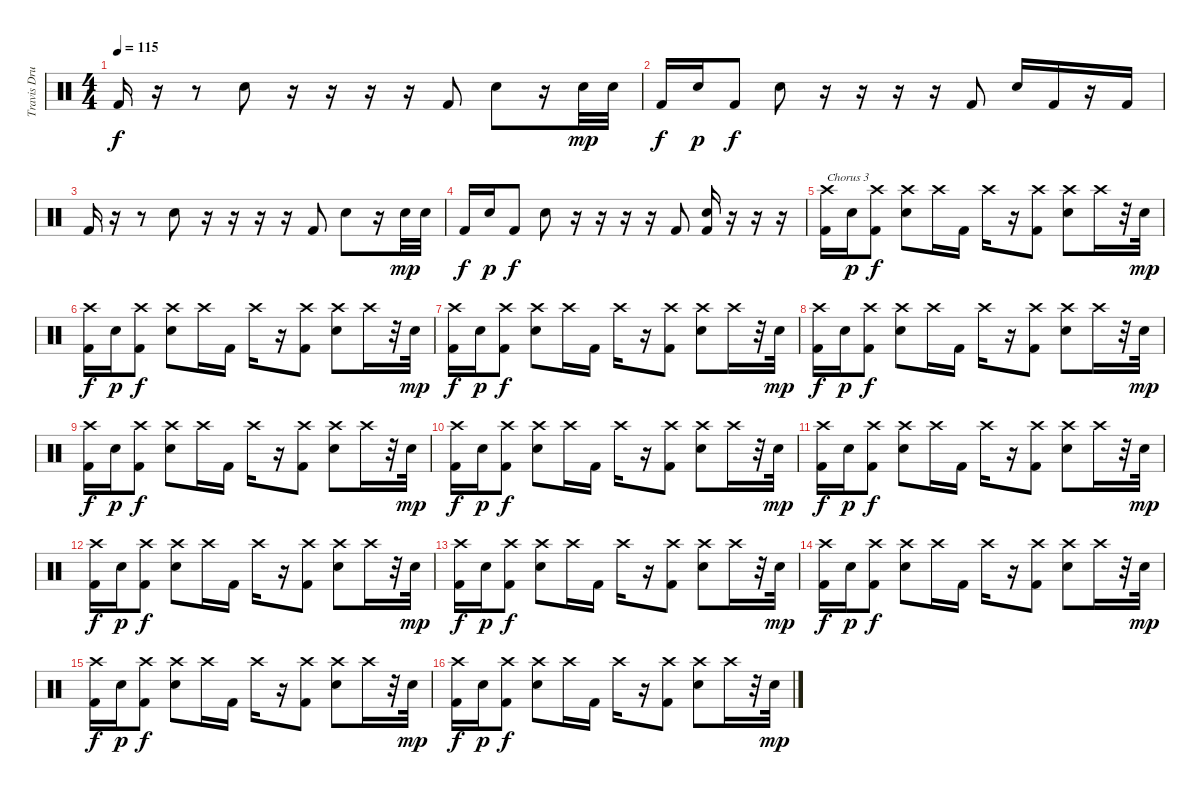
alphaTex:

\track ("Travis Drums" "Travis Dru") {instrument percussion}
\staff {score}
\articulation defaults
\ts (4 4)
\tempo 115
\clef neutral
\ks c "Kick (hit) 2".16{dy f}
r.16 r.8 "Electric Snare (hit)".8 r.16 r.16 r.16 r.16 "Kick (hit) 2".8 "Electric Snare (hit)".8 r.16 "Electric Snare (hit)".32{dy mp} "Electric Snare (hit)".32 |
"Kick (hit) 2".16{dy f} "Electric Snare (hit)".16{dy p} "Kick (hit) 2".8{dy f} "Electric Snare (hit)".8 r.16 r.16 r.16 r.16 "Kick (hit) 2".8 "Electric Snare (hit)".16 "Kick (hit) 2".16 r.16 "Kick (hit) 2".16 |
"Kick (hit) 2".16 r.16 r.8 "Electric Snare (hit)".8 r.16 r.16 r.16 r.16 "Kick (hit) 2".8 "Electric Snare (hit)".8 r.16 "Electric Snare (hit)".32{dy mp} "Electric Snare (hit)".32 |
"Kick (hit) 2".16{dy f} "Electric Snare (hit)".16{dy p} "Kick (hit) 2".8{dy f} "Electric Snare (hit)".8 r.16 r.16 r.16 r.16 "Kick (hit) 2".8 ("Electric Snare (hit)" "Kick (hit) 2").16 r.16 r.16 r.16 |
("Crash high (hit)" "Kick (hit) 2").16{txt "Chorus 3"} "Electric Snare (hit)".16{dy p} ("Crash high (hit)" "Kick (hit) 2").8{dy f} ("Crash high (hit)" "Electric Snare (hit)").8 "Crash high (hit)".16 "Kick (hit) 2".16 "Crash high (hit)".16 r.16 ("Crash high (hit)" "Kick (hit) 2").8 ("Crash high (hit)" "Electric Snare (hit)").8 "Crash high (hit)".16 r.32 "Electric Snare (hit)".32{dy mp} |
("Crash high (hit)" "Kick (hit) 2").16{dy f} "Electric Snare (hit)".16{dy p} ("Crash high (hit)" "Kick (hit) 2").8{dy f} ("Crash high (hit)" "Electric Snare (hit)").8 "Crash high (hit)".16 "Kick (hit) 2".16 "Crash high (hit)".16 r.16 ("Crash high (hit)" "Kick (hit) 2").8 ("Crash high (hit)" "Electric Snare (hit)").8 "Crash high (hit)".16 r.32 "Electric Snare (hit)".32{dy mp} |
("Crash high (hit)" "Kick (hit) 2").16{dy f} "Electric Snare (hit)".16{dy p} ("Crash high (hit)" "Kick (hit) 2").8{dy f} ("Crash high (hit)" "Electric Snare (hit)").8 "Crash high (hit)".16 "Kick (hit) 2".16 "Crash high (hit)".16 r.16 ("Crash high (hit)" "Kick (hit) 2").8 ("Crash high (hit)" "Electric Snare (hit)").8 "Crash high (hit)".16 r.32 "Electric Snare (hit)".32{dy mp} |
("Crash high (hit)" "Kick (hit) 2").16{dy f} "Electric Snare (hit)".16{dy p} ("Crash high (hit)" "Kick (hit) 2").8{dy f} ("Crash high (hit)" "Electric Snare (hit)").8 "Crash high (hit)".16 "Kick (hit) 2".16 "Crash high (hit)".16 r.16 ("Crash high (hit)" "Kick (hit) 2").8 ("Crash high (hit)" "Electric Snare (hit)").8 "Crash high (hit)".16 r.32 "Electric Snare (hit)".32{dy mp} |
("Crash high (hit)" "Kick (hit) 2").16{dy f} "Electric Snare (hit)".16{dy p} ("Crash high (hit)" "Kick (hit) 2").8{dy f} ("Crash high (hit)" "Electric Snare (hit)").8 "Crash high (hit)".16 "Kick (hit) 2".16 "Crash high (hit)".16 r.16 ("Crash high (hit)" "Kick (hit) 2").8 ("Crash high (hit)" "Electric Snare (hit)").8 "Crash high (hit)".16 r.32 "Electric Snare (hit)".32{dy mp} |
("Crash high (hit)" "Kick (hit) 2").16{dy f} "Electric Snare (hit)".16{dy p} ("Crash high (hit)" "Kick (hit) 2").8{dy f} ("Crash high (hit)" "Electric Snare (hit)").8 "Crash high (hit)".16 "Kick (hit) 2".16 "Crash high (hit)".16 r.16 ("Crash high (hit)" "Kick (hit) 2").8 ("Crash high (hit)" "Electric Snare (hit)").8 "Crash high (hit)".16 r.32 "Electric Snare (hit)".32{dy mp} |
("Crash high (hit)" "Kick (hit) 2").16{dy f} "Electric Snare (hit)".16{dy p} ("Crash high (hit)" "Kick (hit) 2").8{dy f} ("Crash high (hit)" "Electric Snare (hit)").8 "Crash high (hit)".16 "Kick (hit) 2".16 "Crash high (hit)".16 r.16 ("Crash high (hit)" "Kick (hit) 2").8 ("Crash high (hit)" "Electric Snare (hit)").8 "Crash high (hit)".16 r.32 "Electric Snare (hit)".32{dy mp} |
("Crash high (hit)" "Kick (hit) 2").16{dy f} "Electric Snare (hit)".16{dy p} ("Crash high (hit)" "Kick (hit) 2").8{dy f} ("Crash high (hit)" "Electric Snare (hit)").8 "Crash high (hit)".16 "Kick (hit) 2".16 "Crash high (hit)".16 r.16 ("Crash high (hit)" "Kick (hit) 2").8 ("Crash high (hit)" "Electric Snare (hit)").8 "Crash high (hit)".16 r.32 "Electric Snare (hit)".32{dy mp} |
("Crash high (hit)" "Kick (hit) 2").16{dy f} "Electric Snare (hit)".16{dy p} ("Crash high (hit)" "Kick (hit) 2").8{dy f} ("Crash high (hit)" "Electric Snare (hit)").8 "Crash high (hit)".16 "Kick (hit) 2".16 "Crash high (hit)".16 r.16 ("Crash high (hit)" "Kick (hit) 2").8 ("Crash high (hit)" "Electric Snare (hit)").8 "Crash high (hit)".16 r.32 "Electric Snare (hit)".32{dy mp} |
("Crash high (hit)" "Kick (hit) 2").16{dy f} "Electric Snare (hit)".16{dy p} ("Crash high (hit)" "Kick (hit) 2").8{dy f} ("Crash high (hit)" "Electric Snare (hit)").8 "Crash high (hit)".16 "Kick (hit) 2".16 "Crash high (hit)".16 r.16 ("Crash high (hit)" "Kick (hit) 2").8 ("Crash high (hit)" "Electric Snare (hit)").8 "Crash high (hit)".16 r.32 "Electric Snare (hit)".32{dy mp} |
("Crash high (hit)" "Kick (hit) 2").16{dy f} "Electric Snare (hit)".16{dy p} ("Crash high (hit)" "Kick (hit) 2").8{dy f} ("Crash high (hit)" "Electric Snare (hit)").8 "Crash high (hit)".16 "Kick (hit) 2".16 "Crash high (hit)".16 r.16 ("Crash high (hit)" "Kick (hit) 2").8 ("Crash high (hit)" "Electric Snare (hit)").8 "Crash high (hit)".16 r.32 "Electric Snare (hit)".32{dy mp} |
("Crash high (hit)" "Kick (hit) 2").16{dy f} "Electric Snare (hit)".16{dy p} ("Crash high (hit)" "Kick (hit) 2").8{dy f} ("Crash high (hit)" "Electric Snare (hit)").8 "Crash high (hit)".16 "Kick (hit) 2".16 "Crash high (hit)".16 r.16 ("Crash high (hit)" "Kick (hit) 2").8 ("Crash high (hit)" "Electric Snare (hit)").8 "Crash high (hit)".16 r.32 "Electric Snare (hit)".32{dy mp}
